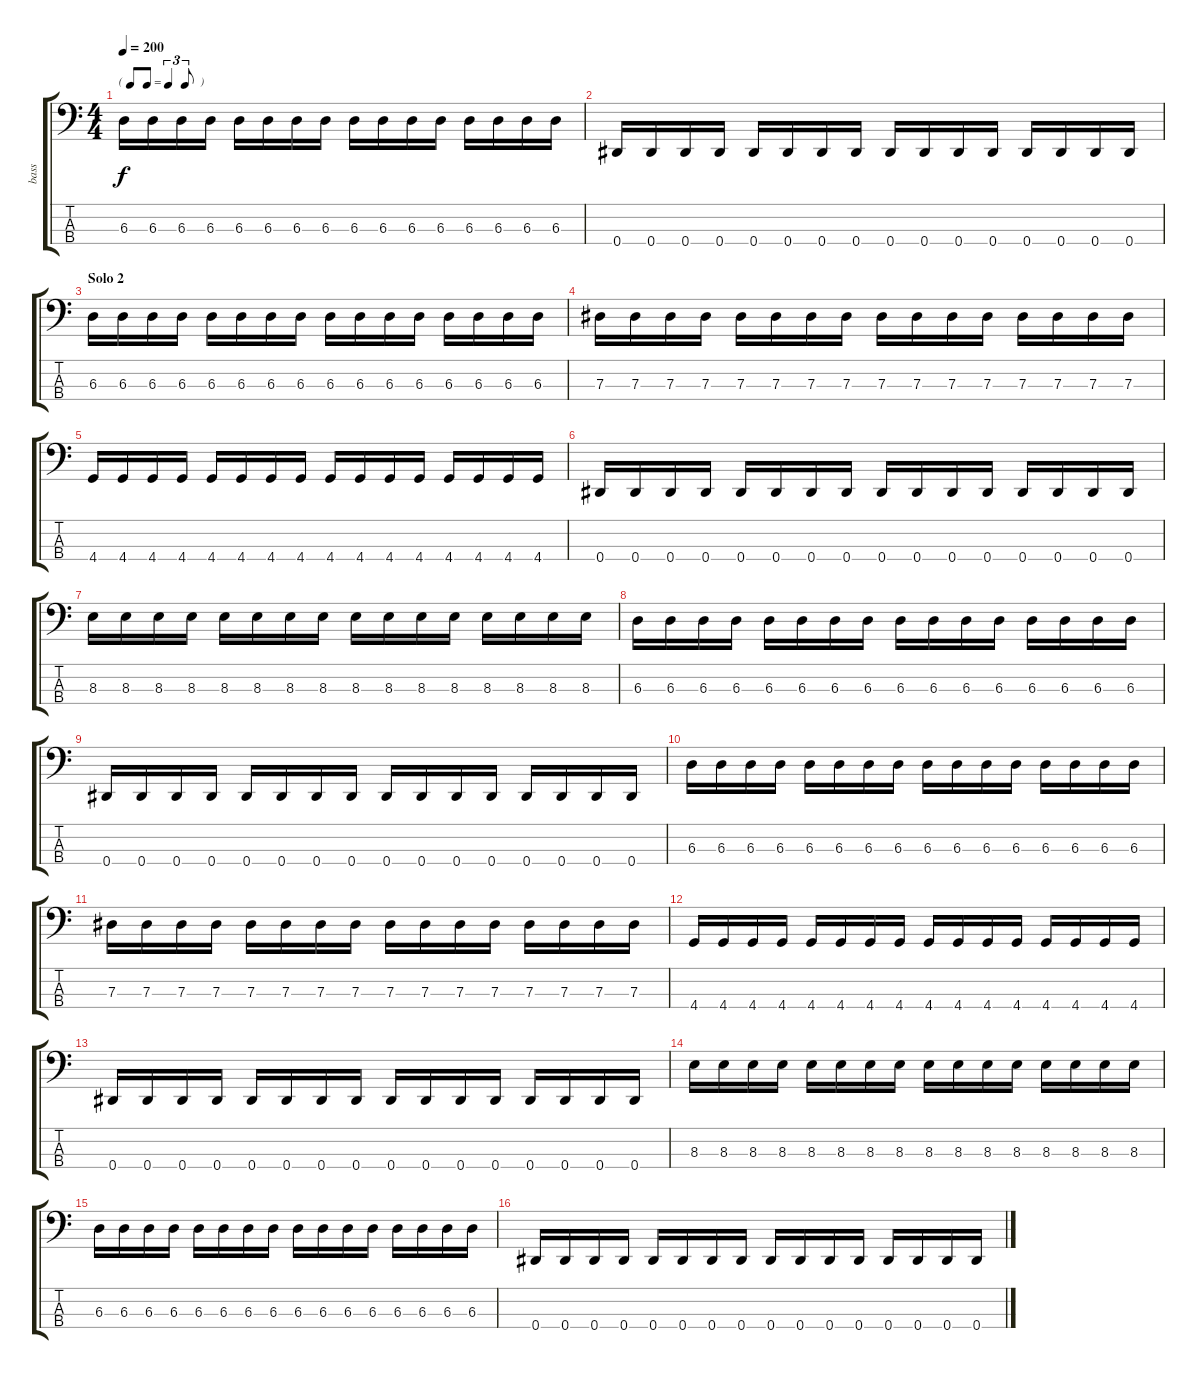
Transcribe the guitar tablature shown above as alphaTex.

\track ("bass" "bass") {instrument slapbass1}
\staff {score tabs}
\tuning (Gb2 Db2 Ab1 Eb1) {hide}
\ts (4 4)
\tf triplet8th
\tempo 200
\clef f4
\ks c
6.3.16{dy f} 6.3.16 6.3.16 6.3.16 6.3.16 6.3.16 6.3.16 6.3.16 6.3.16 6.3.16 6.3.16 6.3.16 6.3.16 6.3.16 6.3.16 6.3.16 |
0.4.16 0.4.16 0.4.16 0.4.16 0.4.16 0.4.16 0.4.16 0.4.16 0.4.16 0.4.16 0.4.16 0.4.16 0.4.16 0.4.16 0.4.16 0.4.16 |
\section ("" "Solo 2")
6.3.16 6.3.16 6.3.16 6.3.16 6.3.16 6.3.16 6.3.16 6.3.16 6.3.16 6.3.16 6.3.16 6.3.16 6.3.16 6.3.16 6.3.16 6.3.16 |
7.3.16 7.3.16 7.3.16 7.3.16 7.3.16 7.3.16 7.3.16 7.3.16 7.3.16 7.3.16 7.3.16 7.3.16 7.3.16 7.3.16 7.3.16 7.3.16 |
4.4.16 4.4.16 4.4.16 4.4.16 4.4.16 4.4.16 4.4.16 4.4.16 4.4.16 4.4.16 4.4.16 4.4.16 4.4.16 4.4.16 4.4.16 4.4.16 |
0.4.16 0.4.16 0.4.16 0.4.16 0.4.16 0.4.16 0.4.16 0.4.16 0.4.16 0.4.16 0.4.16 0.4.16 0.4.16 0.4.16 0.4.16 0.4.16 |
8.3.16 8.3.16 8.3.16 8.3.16 8.3.16 8.3.16 8.3.16 8.3.16 8.3.16 8.3.16 8.3.16 8.3.16 8.3.16 8.3.16 8.3.16 8.3.16 |
6.3.16 6.3.16 6.3.16 6.3.16 6.3.16 6.3.16 6.3.16 6.3.16 6.3.16 6.3.16 6.3.16 6.3.16 6.3.16 6.3.16 6.3.16 6.3.16 |
0.4.16 0.4.16 0.4.16 0.4.16 0.4.16 0.4.16 0.4.16 0.4.16 0.4.16 0.4.16 0.4.16 0.4.16 0.4.16 0.4.16 0.4.16 0.4.16 |
6.3.16 6.3.16 6.3.16 6.3.16 6.3.16 6.3.16 6.3.16 6.3.16 6.3.16 6.3.16 6.3.16 6.3.16 6.3.16 6.3.16 6.3.16 6.3.16 |
7.3.16 7.3.16 7.3.16 7.3.16 7.3.16 7.3.16 7.3.16 7.3.16 7.3.16 7.3.16 7.3.16 7.3.16 7.3.16 7.3.16 7.3.16 7.3.16 |
4.4.16 4.4.16 4.4.16 4.4.16 4.4.16 4.4.16 4.4.16 4.4.16 4.4.16 4.4.16 4.4.16 4.4.16 4.4.16 4.4.16 4.4.16 4.4.16 |
0.4.16 0.4.16 0.4.16 0.4.16 0.4.16 0.4.16 0.4.16 0.4.16 0.4.16 0.4.16 0.4.16 0.4.16 0.4.16 0.4.16 0.4.16 0.4.16 |
8.3.16 8.3.16 8.3.16 8.3.16 8.3.16 8.3.16 8.3.16 8.3.16 8.3.16 8.3.16 8.3.16 8.3.16 8.3.16 8.3.16 8.3.16 8.3.16 |
6.3.16 6.3.16 6.3.16 6.3.16 6.3.16 6.3.16 6.3.16 6.3.16 6.3.16 6.3.16 6.3.16 6.3.16 6.3.16 6.3.16 6.3.16 6.3.16 |
0.4.16 0.4.16 0.4.16 0.4.16 0.4.16 0.4.16 0.4.16 0.4.16 0.4.16 0.4.16 0.4.16 0.4.16 0.4.16 0.4.16 0.4.16 0.4.16
